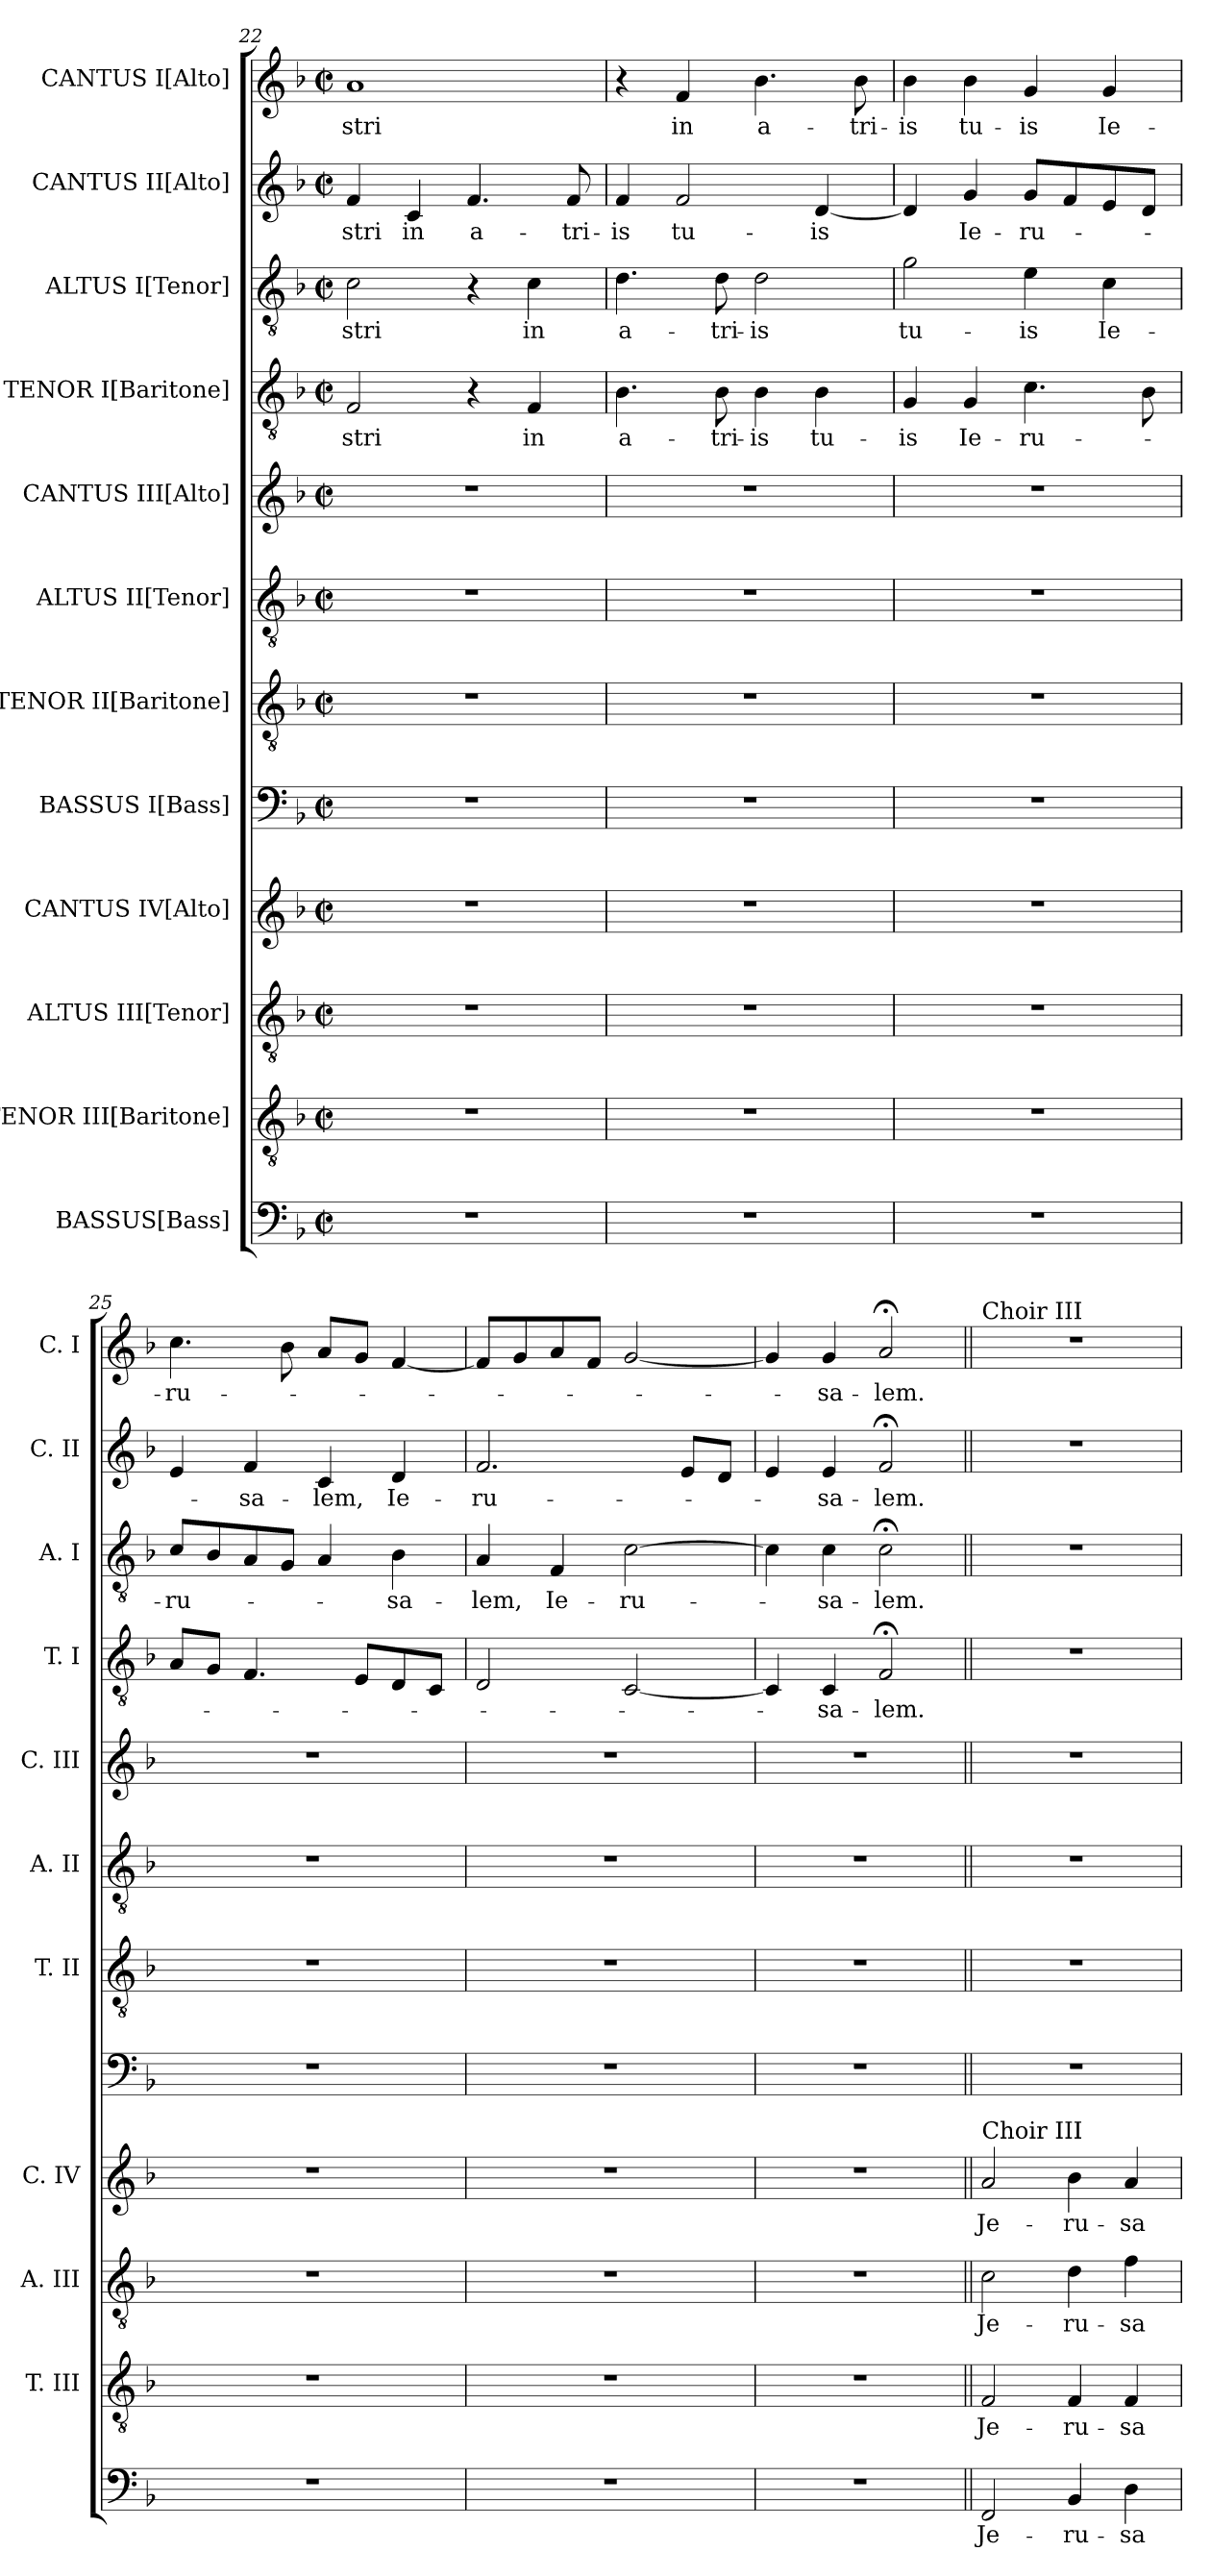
**kern	**text	**kern	**text	**kern	**text	**kern	**text	**kern	**kern	**kern	**kern	**kern	**text	**kern	**text	**kern	**text	**kern	**text
*part12	*part12	*part11	*part11	*part10	*part10	*part9	*part9	*part8	*part7	*part6	*part5	*part4	*part4	*part3	*part3	*part2	*part2	*part1	*part1
*staff12	*staff12	*staff11	*staff11	*staff10	*staff10	*staff9	*staff9	*staff8	*staff7	*staff6	*staff5	*staff4	*staff4	*staff3	*staff3	*staff2	*staff2	*staff1	*staff1
*I"BASSUS[Bass]	*	*I"TENOR III[Baritone]	*	*I"ALTUS III[Tenor]	*	*I"CANTUS IV[Alto]	*	*I"BASSUS I[Bass]	*I"TENOR II[Baritone]	*I"ALTUS II[Tenor]	*I"CANTUS III[Alto]	*I"TENOR I[Baritone]	*	*I"ALTUS I[Tenor]	*	*I"CANTUS II[Alto]	*	*I"CANTUS I[Alto]	*
*	*	*I'T. III	*	*I'A. III	*	*I'C. IV	*	*	*I'T. II	*I'A. II	*I'C. III	*I'T. I	*	*I'A. I	*	*I'C. II	*	*I'C. I	*
*clefF4	*	*clefGv2	*	*clefGv2	*	*clefG2	*	*clefF4	*clefGv2	*clefGv2	*clefG2	*clefGv2	*	*clefGv2	*	*clefG2	*	*clefG2	*
*	*	*ITrd7c12	*	*ITrd7c12	*	*	*	*	*ITrd7c12	*ITrd7c12	*	*ITrd7c12	*	*ITrd7c12	*	*	*	*	*
*k[b-]	*	*k[b-]	*	*k[b-]	*	*k[b-]	*	*k[b-]	*k[b-]	*k[b-]	*k[b-]	*k[b-]	*	*k[b-]	*	*k[b-]	*	*k[b-]	*
*F:	*	*F:	*	*F:	*	*F:	*	*F:	*F:	*F:	*F:	*F:	*	*F:	*	*F:	*	*F:	*
*M2/2	*	*M2/2	*	*M2/2	*	*M2/2	*	*M2/2	*M2/2	*M2/2	*M2/2	*M2/2	*	*M2/2	*	*M2/2	*	*M2/2	*
*met(c|)	*	*met(c|)	*	*met(c|)	*	*met(c|)	*	*met(c|)	*met(c|)	*met(c|)	*met(c|)	*met(c|)	*	*met(c|)	*	*met(c|)	*	*met(c|)	*
=22	=22	=22	=22	=22	=22	=22	=22	=22	=22	=22	=22	=22	=22	=22	=22	=22	=22	=22	=22
!	!	!	!	!	!	!	!	!	!	!	!	!	!LO:LY:b	!	!LO:LY:b	!	!LO:LY:b	!	!LO:LY:b
1r	.	1r	.	1r	.	1r	.	1r	1r	1r	1r	2FF/	-stri	2C\	-stri	4f/	-stri	1a	-stri
!	!	!	!	!	!	!	!	!	!	!	!	!	!	!	!	!	!LO:LY:b	!	!
.	.	.	.	.	.	.	.	.	.	.	.	.	.	.	.	4c/	in	.	.
!	!	!	!	!	!	!	!	!	!	!	!	!	!	!	!	!	!LO:LY:b	!	!
.	.	.	.	.	.	.	.	.	.	.	.	4r	.	4r	.	4.f/	a-	.	.
!	!	!	!	!	!	!	!	!	!	!	!	!	!LO:LY:b	!	!LO:LY:b	!	!	!	!
.	.	.	.	.	.	.	.	.	.	.	.	4FF/	in	4C\	in	.	.	.	.
!	!	!	!	!	!	!	!	!	!	!	!	!	!	!	!	!	!LO:LY:b	!	!
.	.	.	.	.	.	.	.	.	.	.	.	.	.	.	.	8f/	-tri-	.	.
=23	=23	=23	=23	=23	=23	=23	=23	=23	=23	=23	=23	=23	=23	=23	=23	=23	=23	=23	=23
!	!	!	!	!	!	!	!	!	!	!	!	!	!LO:LY:b	!	!LO:LY:b	!	!LO:LY:b	!	!
1r	.	1r	.	1r	.	1r	.	1r	1r	1r	1r	4.BB-\	a-	4.D\	a-	4f/	-is	4r	.
!	!	!	!	!	!	!	!	!	!	!	!	!	!	!	!	!	!LO:LY:b	!	!LO:LY:b
.	.	.	.	.	.	.	.	.	.	.	.	.	.	.	.	2f/	tu-	4f/	in
!	!	!	!	!	!	!	!	!	!	!	!	!	!LO:LY:b	!	!LO:LY:b	!	!	!	!
.	.	.	.	.	.	.	.	.	.	.	.	8BB-\	-tri-	8D\	-tri-	.	.	.	.
!	!	!	!	!	!	!	!	!	!	!	!	!	!LO:LY:b	!	!LO:LY:b	!	!	!	!LO:LY:b
.	.	.	.	.	.	.	.	.	.	.	.	4BB-\	-is	2D\	-is	.	.	4.b-\	a-
!	!	!	!	!	!	!	!	!	!	!	!	!	!LO:LY:b	!	!	!	!LO:LY:b	!	!
.	.	.	.	.	.	.	.	.	.	.	.	4BB-\	tu-	.	.	[<4d/	-is	.	.
!	!	!	!	!	!	!	!	!	!	!	!	!	!	!	!	!	!	!	!LO:LY:b
.	.	.	.	.	.	.	.	.	.	.	.	.	.	.	.	.	.	8b-\	-tri-
=24	=24	=24	=24	=24	=24	=24	=24	=24	=24	=24	=24	=24	=24	=24	=24	=24	=24	=24	=24
!	!	!	!	!	!	!	!	!	!	!	!	!	!LO:LY:b	!	!LO:LY:b	!	!	!	!LO:LY:b
1r	.	1r	.	1r	.	1r	.	1r	1r	1r	1r	4GG/	-is	2G\	tu-	4d/]	.	4b-\	-is
!	!	!	!	!	!	!	!	!	!	!	!	!	!LO:LY:b	!	!	!	!LO:LY:b	!	!LO:LY:b
.	.	.	.	.	.	.	.	.	.	.	.	4GG/	Ie-	.	.	4g/	Ie-	4b-\	tu-
!	!	!	!	!	!	!	!	!	!	!	!	!	!LO:LY:b	!	!LO:LY:b	!	!LO:LY:b	!	!LO:LY:b
.	.	.	.	.	.	.	.	.	.	.	.	4.C\	-ru-	4E\	-is	8g/L	-ru-	4g/	-is
.	.	.	.	.	.	.	.	.	.	.	.	.	.	.	.	8f/	.	.	.
!	!	!	!	!	!	!	!	!	!	!	!	!	!	!	!LO:LY:b	!	!	!	!LO:LY:b
.	.	.	.	.	.	.	.	.	.	.	.	.	.	4C\	Ie-	8e/	.	4g/	Ie-
.	.	.	.	.	.	.	.	.	.	.	.	8BB-\	.	.	.	8d/J	.	.	.
=25	=25	=25	=25	=25	=25	=25	=25	=25	=25	=25	=25	=25	=25	=25	=25	=25	=25	=25	=25
!	!	!	!	!	!	!	!	!	!	!	!	!	!	!	!LO:LY:b	!	!	!	!LO:LY:b
1r	.	1r	.	1r	.	1r	.	1r	1r	1r	1r	8AA/L	.	8C/L	-ru-	4e/	.	4.cc\	-ru-
.	.	.	.	.	.	.	.	.	.	.	.	8GG/J	.	8BB-/	.	.	.	.	.
!	!	!	!	!	!	!	!	!	!	!	!	!	!	!	!	!	!LO:LY:b	!	!
.	.	.	.	.	.	.	.	.	.	.	.	4.FF/	.	8AA/	.	4f/	-sa-	.	.
.	.	.	.	.	.	.	.	.	.	.	.	.	.	8GG/J	.	.	.	8b-\	.
!	!	!	!	!	!	!	!	!	!	!	!	!	!	!	!	!	!LO:LY:b	!	!
.	.	.	.	.	.	.	.	.	.	.	.	.	.	4AA/	.	4c/	-lem,	8a/L	.
.	.	.	.	.	.	.	.	.	.	.	.	8EE/L	.	.	.	.	.	8g/J	.
!	!	!	!	!	!	!	!	!	!	!	!	!	!	!	!LO:LY:b	!	!LO:LY:b	!	!
.	.	.	.	.	.	.	.	.	.	.	.	8DD/	.	4BB-\	-sa-	4d/	Ie-	[<4f/	.
.	.	.	.	.	.	.	.	.	.	.	.	8CC/J	.	.	.	.	.	.	.
=26	=26	=26	=26	=26	=26	=26	=26	=26	=26	=26	=26	=26	=26	=26	=26	=26	=26	=26	=26
!	!	!	!	!	!	!	!	!	!	!	!	!	!	!	!LO:LY:b	!	!LO:LY:b	!	!
1r	.	1r	.	1r	.	1r	.	1r	1r	1r	1r	2DD/	.	4AA/	-lem,	2.f/	-ru-	8f/L]	.
.	.	.	.	.	.	.	.	.	.	.	.	.	.	.	.	.	.	8g/	.
!	!	!	!	!	!	!	!	!	!	!	!	!	!	!	!LO:LY:b	!	!	!	!
.	.	.	.	.	.	.	.	.	.	.	.	.	.	4FF/	Ie-	.	.	8a/	.
.	.	.	.	.	.	.	.	.	.	.	.	.	.	.	.	.	.	8f/J	.
!	!	!	!	!	!	!	!	!	!	!	!	!	!	!	!LO:LY:b	!	!	!	!
.	.	.	.	.	.	.	.	.	.	.	.	[<2CC/	.	[>2C\	-ru-	.	.	[<2g/	.
.	.	.	.	.	.	.	.	.	.	.	.	.	.	.	.	8e/L	.	.	.
.	.	.	.	.	.	.	.	.	.	.	.	.	.	.	.	8d/J	.	.	.
=27	=27	=27	=27	=27	=27	=27	=27	=27	=27	=27	=27	=27	=27	=27	=27	=27	=27	=27	=27
1r	.	1r	.	1r	.	1r	.	1r	1r	1r	1r	4CC/]	.	4C\]	.	4e/	.	4g/]	.
!	!	!	!	!	!	!	!	!	!	!	!	!	!LO:LY:b	!	!LO:LY:b	!	!LO:LY:b	!	!LO:LY:b
.	.	.	.	.	.	.	.	.	.	.	.	4CC/	-sa-	4C\	-sa-	4e/	-sa-	4g/	-sa-
!	!	!	!	!	!	!	!	!	!	!	!	!	!LO:LY:b	!	!LO:LY:b	!	!LO:LY:b	!	!LO:LY:b
.	.	.	.	.	.	.	.	.	.	.	.	2FF;/	-lem.	2C;<\	-lem.	2f;/	-lem.	2a;/	-lem.
!!LO:LB:g=z
=28||	=28||	=28||	=28||	=28||	=28||	=28||	=28||	=28||	=28||	=28||	=28||	=28||	=28||	=28||	=28||	=28||	=28||	=28||	=28||
!	!	!	!	!	!	!	!	!	!	!	!	!	!	!	!	!	!	!LO:TX:a:t=Choir III	!
!	!	!	!	!	!	!LO:TX:a:t=Choir III	!	!	!	!	!	!	!	!	!	!	!	!	!
!	!LO:LY:b	!	!LO:LY:b	!	!LO:LY:b	!	!LO:LY:b	!	!	!	!	!	!	!	!	!	!	!	!
2FF/	Je-	2FF/	Je-	2C\	Je-	2a/	Je-	1r	1r	1r	1r	1r	.	1r	.	1r	.	1r	.
!	!LO:LY:b	!	!LO:LY:b	!	!LO:LY:b	!	!LO:LY:b	!	!	!	!	!	!	!	!	!	!	!	!
4BB-/	-ru-	4FF/	-ru-	4D\	-ru-	4b-\	-ru-	.	.	.	.	.	.	.	.	.	.	.	.
!	!LO:LY:b	!	!LO:LY:b	!	!LO:LY:b	!	!LO:LY:b	!	!	!	!	!	!	!	!	!	!	!	!
4D\	-sa-	4FF/	-sa-	4F\	-sa-	4a/	-sa-	.	.	.	.	.	.	.	.	.	.	.	.
=	=	=	=	=	=	=	=	=	=	=	=	=	=	=	=	=	=	=	=
*-	*-	*-	*-	*-	*-	*-	*-	*-	*-	*-	*-	*-	*-	*-	*-	*-	*-	*-	*-
